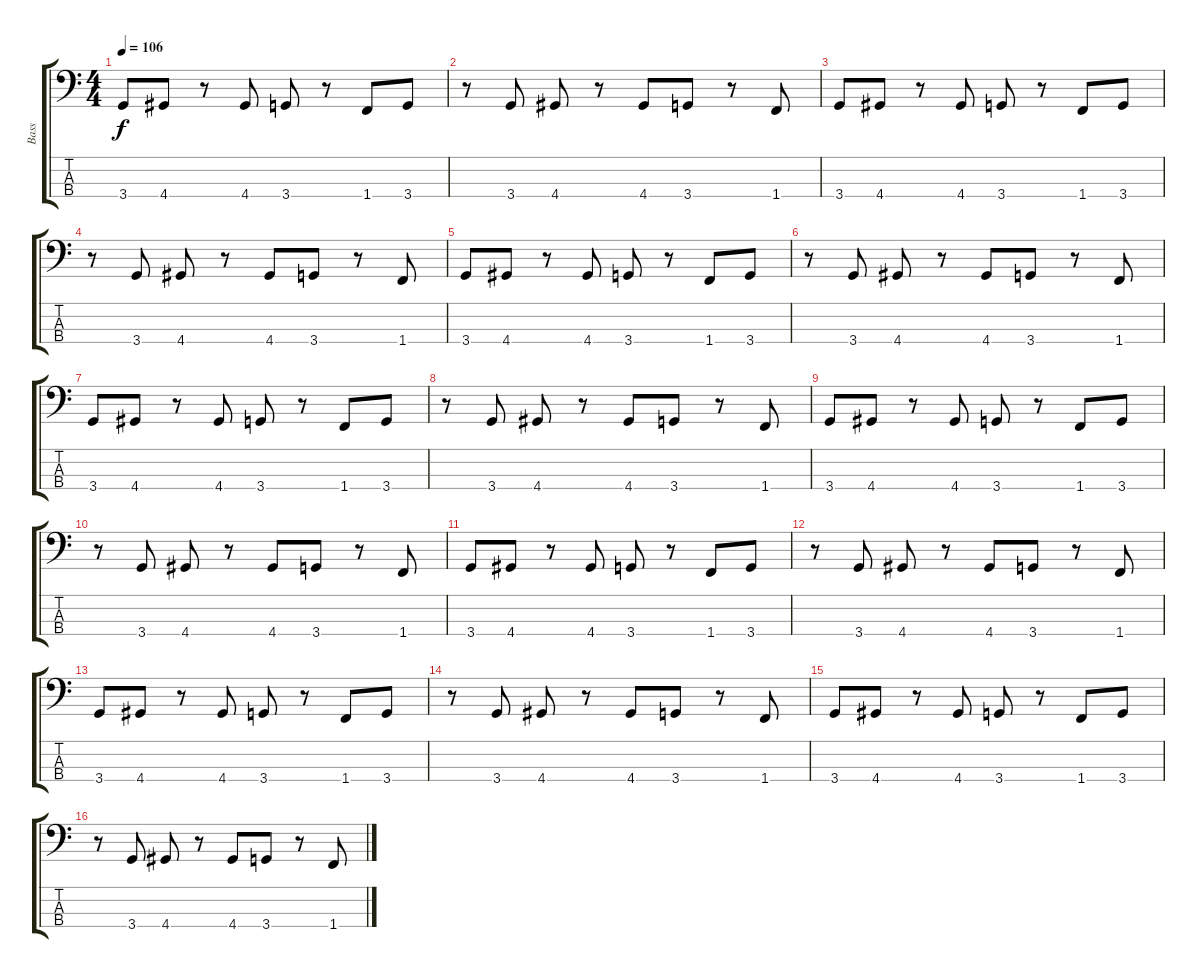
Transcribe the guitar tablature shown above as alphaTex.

\track ("Bass" "Bass") {instrument slapbass2}
\staff {score tabs}
\tuning (G2 D2 A1 E1) {hide}
\ts (4 4)
\tempo 106
\clef f4
\ks c
3.4.8{dy f} 4.4.8 r.8 4.4.8 3.4.8 r.8 1.4.8 3.4.8 |
r.8 3.4.8 4.4.8 r.8 4.4.8 3.4.8 r.8 1.4.8 |
3.4.8 4.4.8 r.8 4.4.8 3.4.8 r.8 1.4.8 3.4.8 |
r.8 3.4.8 4.4.8 r.8 4.4.8 3.4.8 r.8 1.4.8 |
3.4.8 4.4.8 r.8 4.4.8 3.4.8 r.8 1.4.8 3.4.8 |
r.8 3.4.8 4.4.8 r.8 4.4.8 3.4.8 r.8 1.4.8 |
3.4.8 4.4.8 r.8 4.4.8 3.4.8 r.8 1.4.8 3.4.8 |
r.8 3.4.8 4.4.8 r.8 4.4.8 3.4.8 r.8 1.4.8 |
3.4.8 4.4.8 r.8 4.4.8 3.4.8 r.8 1.4.8 3.4.8 |
r.8 3.4.8 4.4.8 r.8 4.4.8 3.4.8 r.8 1.4.8 |
3.4.8 4.4.8 r.8 4.4.8 3.4.8 r.8 1.4.8 3.4.8 |
r.8 3.4.8 4.4.8 r.8 4.4.8 3.4.8 r.8 1.4.8 |
3.4.8 4.4.8 r.8 4.4.8 3.4.8 r.8 1.4.8 3.4.8 |
r.8 3.4.8 4.4.8 r.8 4.4.8 3.4.8 r.8 1.4.8 |
3.4.8 4.4.8 r.8 4.4.8 3.4.8 r.8 1.4.8 3.4.8 |
r.8 3.4.8 4.4.8 r.8 4.4.8 3.4.8 r.8 1.4.8
